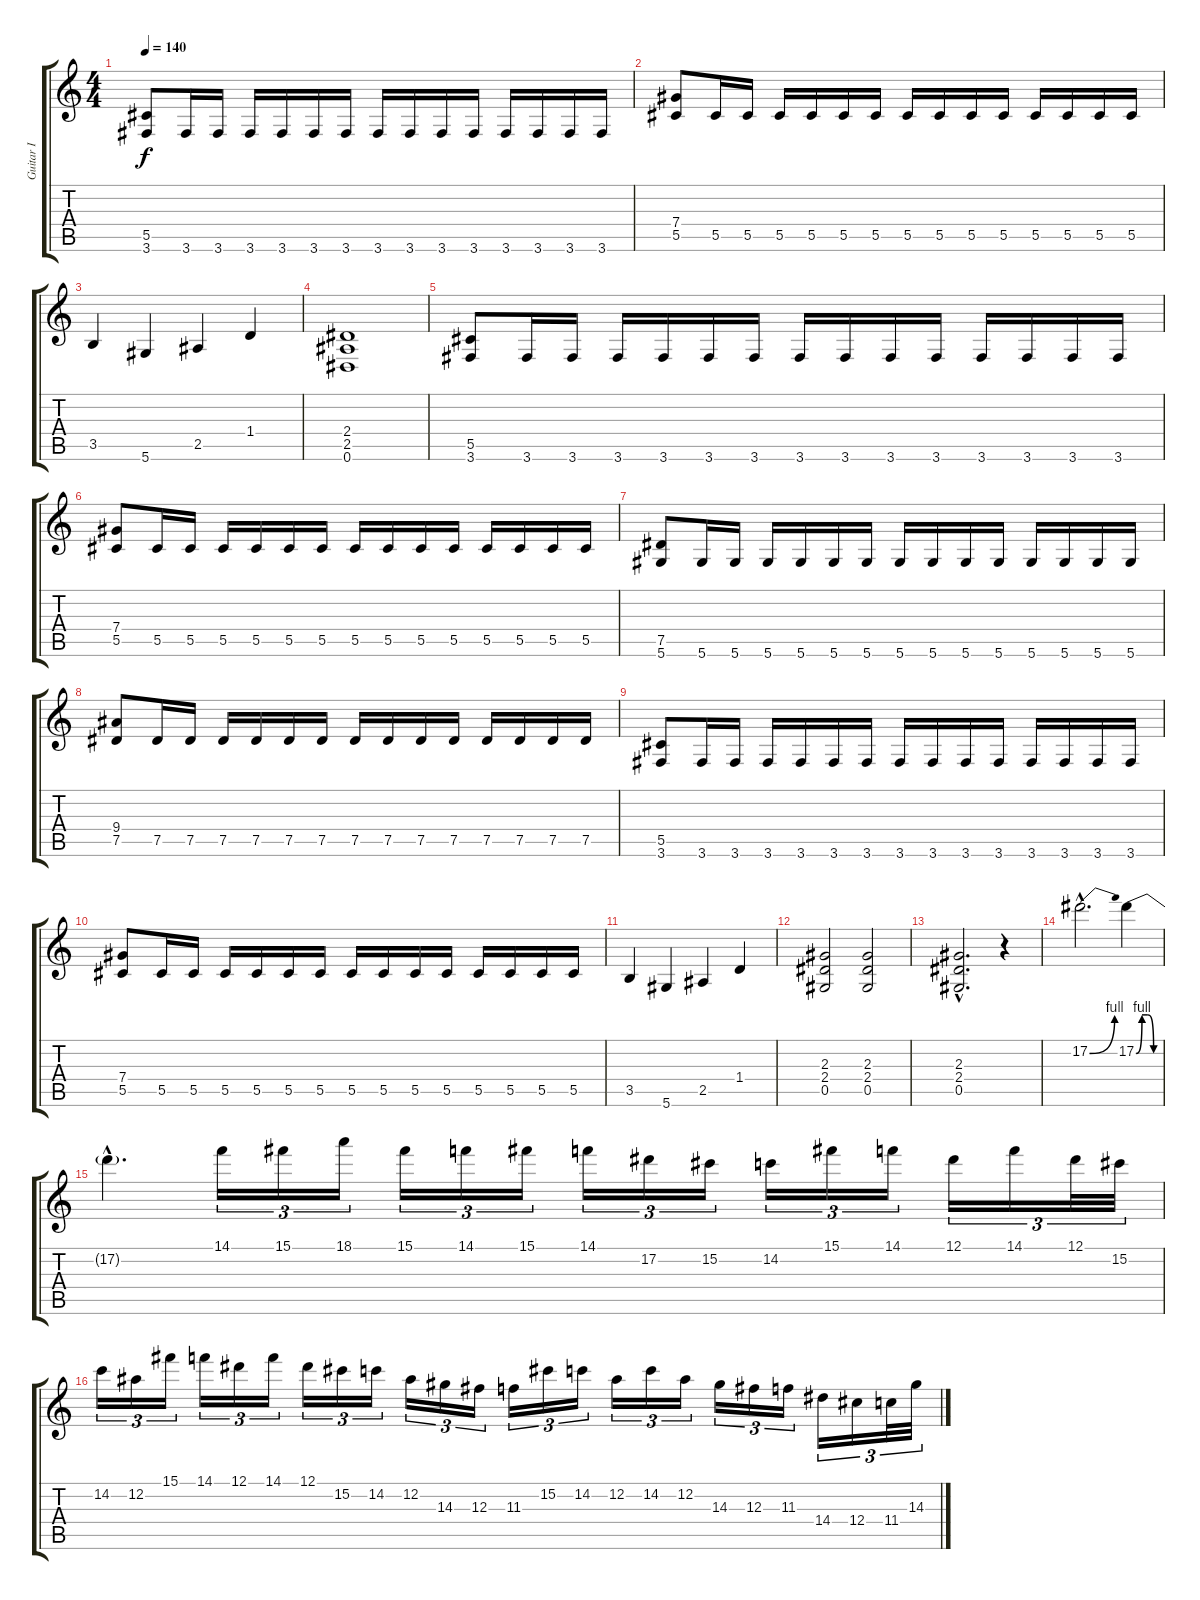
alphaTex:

\track ("Guitar I" "Guitar I") {instrument distortionguitar}
\staff {score tabs}
\tuning (Eb4 Bb3 Gb3 Db3 Ab2 Eb2) {hide}
\ts (4 4)
\tempo 140
\clef g2
\ks c
(5.5 3.6).8{dy f} 3.6.16 3.6.16 3.6.16 3.6.16 3.6.16 3.6.16 3.6.16 3.6.16 3.6.16 3.6.16 3.6.16 3.6.16 3.6.16 3.6.16 |
(7.4 5.5).8 5.5.16 5.5.16 5.5.16 5.5.16 5.5.16 5.5.16 5.5.16 5.5.16 5.5.16 5.5.16 5.5.16 5.5.16 5.5.16 5.5.16 |
3.5.4 5.6.4 2.5.4 1.4.4 |
(2.4 2.5 0.6).1 |
(5.5 3.6).8 3.6.16 3.6.16 3.6.16 3.6.16 3.6.16 3.6.16 3.6.16 3.6.16 3.6.16 3.6.16 3.6.16 3.6.16 3.6.16 3.6.16 |
(7.4 5.5).8 5.5.16 5.5.16 5.5.16 5.5.16 5.5.16 5.5.16 5.5.16 5.5.16 5.5.16 5.5.16 5.5.16 5.5.16 5.5.16 5.5.16 |
(7.5 5.6).8 5.6.16 5.6.16 5.6.16 5.6.16 5.6.16 5.6.16 5.6.16 5.6.16 5.6.16 5.6.16 5.6.16 5.6.16 5.6.16 5.6.16 |
(9.4 7.5).8 7.5.16 7.5.16 7.5.16 7.5.16 7.5.16 7.5.16 7.5.16 7.5.16 7.5.16 7.5.16 7.5.16 7.5.16 7.5.16 7.5.16 |
(5.5 3.6).8 3.6.16 3.6.16 3.6.16 3.6.16 3.6.16 3.6.16 3.6.16 3.6.16 3.6.16 3.6.16 3.6.16 3.6.16 3.6.16 3.6.16 |
(7.4 5.5).8 5.5.16 5.5.16 5.5.16 5.5.16 5.5.16 5.5.16 5.5.16 5.5.16 5.5.16 5.5.16 5.5.16 5.5.16 5.5.16 5.5.16 |
3.5.4 5.6.4 2.5.4 1.4.4 |
(2.3 2.4 0.5).2 (2.3 2.4 0.5).2 |
(2.3{hac} 2.4{hac} 0.5{hac}).2{d} r.4 |
17.2{be (bend 0 0 60 4) hac}.2{d} 17.2{be (custom 0 0 15 4 30 4 45 0 60 0)}.4 |
17.2{hac t}.4{d} 14.1.16{tu (3 2)} 15.1.16{tu (3 2)} 18.1.16{tu (3 2)} 15.1.16{tu (3 2)} 14.1.16{tu (3 2)} 15.1.16{tu (3 2)} 14.1.16{tu (3 2)} 17.2.16{tu (3 2)} 15.2.16{tu (3 2)} 14.2.16{tu (3 2)} 15.1.16{tu (3 2)} 14.1.16{tu (3 2)} 12.1.16{tu (3 2)} 14.1.16{tu (3 2)} 12.1.32{tu (3 2)} 15.2.32{tu (3 2)} |
14.2.16{tu (3 2)} 12.2.16{tu (3 2)} 15.1.16{tu (3 2)} 14.1.16{tu (3 2)} 12.1.16{tu (3 2)} 14.1.16{tu (3 2)} 12.1.16{tu (3 2)} 15.2.16{tu (3 2)} 14.2.16{tu (3 2)} 12.2.16{tu (3 2)} 14.3.16{tu (3 2)} 12.3.16{tu (3 2)} 11.3.16{tu (3 2)} 15.2.16{tu (3 2)} 14.2.16{tu (3 2)} 12.2.16{tu (3 2)} 14.2.16{tu (3 2)} 12.2.16{tu (3 2)} 14.3.16{tu (3 2)} 12.3.16{tu (3 2)} 11.3.16{tu (3 2)} 14.4.16{tu (3 2)} 12.4.16{tu (3 2)} 11.4.32{tu (3 2)} 14.3.32{tu (3 2)}
